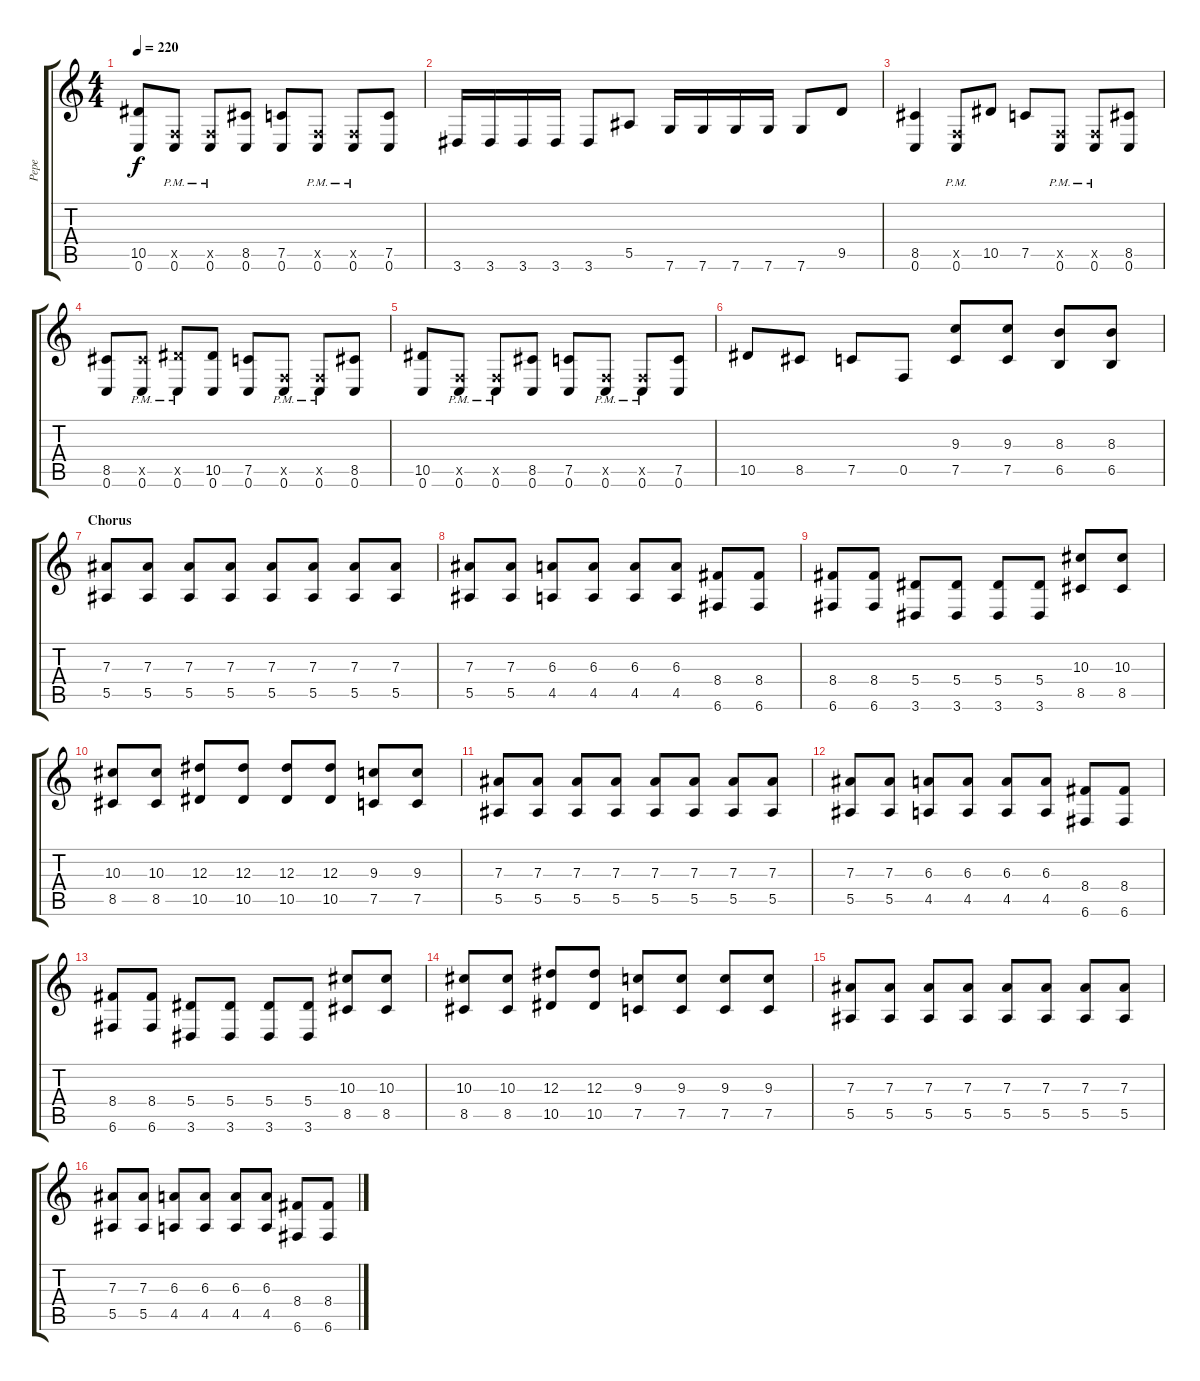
\track ("Pepe" "Pepe") {instrument distortionguitar}
\staff {score tabs}
\tuning (C4 G3 Eb3 Bb2 F2 C2) {hide}
\ts (4 4)
\tempo 220
\clef g2
\ks c
(10.5 0.6).8{dy f} (0.5{x} 0.6{pm}).8 (0.5{x} 0.6{pm}).8 (8.5 0.6).8 (7.5 0.6).8 (0.5{x} 0.6{pm}).8 (0.5{x} 0.6{pm}).8 (7.5 0.6).8 |
3.6.16 3.6.16 3.6.16 3.6.16 3.6.8 5.5.8 7.6.16 7.6.16 7.6.16 7.6.16 7.6.8 9.5.8 |
(8.5 0.6).4 (0.5{x} 0.6{pm}).8 10.5.8 7.5.8 (0.5{x} 0.6{pm}).8 (0.5{x} 0.6{pm}).8 (8.5 0.6).8 |
(8.5 0.6).8 (8.5{x} 0.6{pm}).8 (10.5{x} 0.6{pm}).8 (10.5 0.6).8 (7.5 0.6).8 (0.5{x} 0.6{pm}).8 (0.5{x} 0.6{pm}).8 (8.5 0.6).8 |
(10.5 0.6).8 (0.5{x} 0.6{pm}).8 (0.5{x} 0.6{pm}).8 (8.5 0.6).8 (7.5 0.6).8 (0.5{x} 0.6{pm}).8 (0.5{x} 0.6{pm}).8 (7.5 0.6).8 |
10.5.8 8.5.8 7.5.8 0.5.8 (9.3 7.5).8 (9.3 7.5).8 (8.3 6.5).8 (8.3 6.5).8 |
\section ("" "Chorus")
(7.3 5.5).8 (7.3 5.5).8 (7.3 5.5).8 (7.3 5.5).8 (7.3 5.5).8 (7.3 5.5).8 (7.3 5.5).8 (7.3 5.5).8 |
(7.3 5.5).8 (7.3 5.5).8 (6.3 4.5).8 (6.3 4.5).8 (6.3 4.5).8 (6.3 4.5).8 (8.4 6.6).8 (8.4 6.6).8 |
(8.4 6.6).8 (8.4 6.6).8 (5.4 3.6).8 (5.4 3.6).8 (5.4 3.6).8 (5.4 3.6).8 (10.3 8.5).8 (10.3 8.5).8 |
(10.3 8.5).8 (10.3 8.5).8 (12.3 10.5).8 (12.3 10.5).8 (12.3 10.5).8 (12.3 10.5).8 (9.3 7.5).8 (9.3 7.5).8 |
(7.3 5.5).8 (7.3 5.5).8 (7.3 5.5).8 (7.3 5.5).8 (7.3 5.5).8 (7.3 5.5).8 (7.3 5.5).8 (7.3 5.5).8 |
(7.3 5.5).8 (7.3 5.5).8 (6.3 4.5).8 (6.3 4.5).8 (6.3 4.5).8 (6.3 4.5).8 (8.4 6.6).8 (8.4 6.6).8 |
(8.4 6.6).8 (8.4 6.6).8 (5.4 3.6).8 (5.4 3.6).8 (5.4 3.6).8 (5.4 3.6).8 (10.3 8.5).8 (10.3 8.5).8 |
(10.3 8.5).8 (10.3 8.5).8 (12.3 10.5).8 (12.3 10.5).8 (9.3 7.5).8 (9.3 7.5).8 (9.3 7.5).8 (9.3 7.5).8 |
(7.3 5.5).8 (7.3 5.5).8 (7.3 5.5).8 (7.3 5.5).8 (7.3 5.5).8 (7.3 5.5).8 (7.3 5.5).8 (7.3 5.5).8 |
(7.3 5.5).8 (7.3 5.5).8 (6.3 4.5).8 (6.3 4.5).8 (6.3 4.5).8 (6.3 4.5).8 (8.4 6.6).8 (8.4 6.6).8
